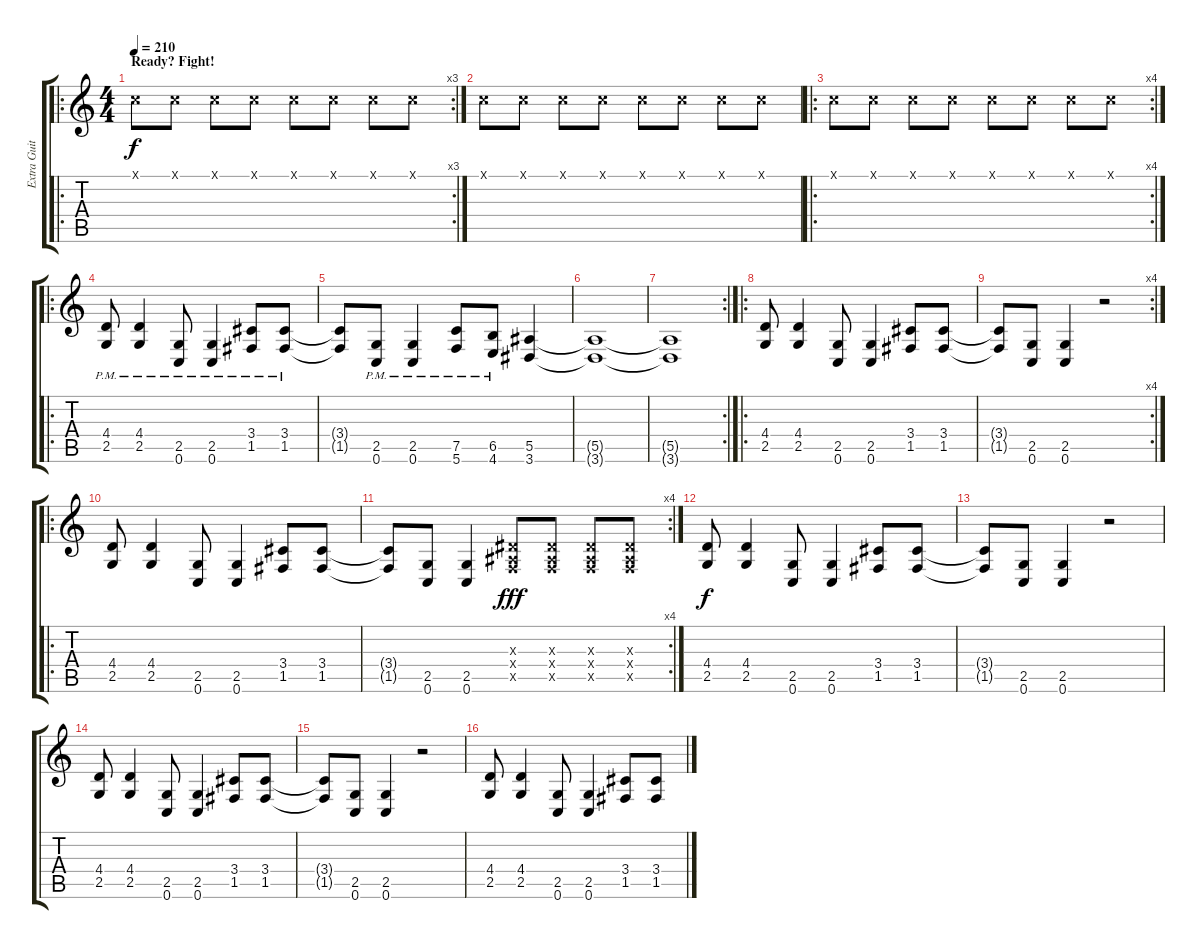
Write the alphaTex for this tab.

\track ("Extra Guitar" "Extra Guit") {instrument distortionguitar}
\staff {score tabs}
\tuning (C4 G3 Eb3 Bb2 F2 C2) {hide}
\ro
\rc 3
\ts (4 4)
\section ("" "Ready? Fight!")
\tempo 210
\clef g2
\ks c
0.1{x}.8{dy f instrument distortionguitar} 0.1{x}.8 0.1{x}.8 0.1{x}.8 0.1{x}.8 0.1{x}.8 0.1{x}.8 0.1{x}.8 |
0.1{x}.8 0.1{x}.8 0.1{x}.8 0.1{x}.8 0.1{x}.8 0.1{x}.8 0.1{x}.8 0.1{x}.8 |
\ro
\rc 4
0.1{x}.8 0.1{x}.8 0.1{x}.8 0.1{x}.8 0.1{x}.8 0.1{x}.8 0.1{x}.8 0.1{x}.8 |
\ro
(4.4{pm} 2.5{pm}).8 (4.4{pm} 2.5{pm}).4 (2.5{pm} 0.6{pm}).8 (2.5{pm} 0.6{pm}).4 (3.4{pm} 1.5{pm}).8 (3.4{pm} 1.5{pm}).8 |
(3.4{t} 1.5{t}).8 (2.5{pm} 0.6{pm}).8 (2.5{pm} 0.6{pm}).4 (7.5{pm} 5.6{pm}).8 (6.5{pm} 4.6{pm}).8 (5.5 3.6).4 |
(5.5{t} 3.6{t}).1 |
\rc 2
(5.5{t} 3.6{t}).1 |
\ro
(4.4 2.5).8 (4.4 2.5).4 (2.5 0.6).8 (2.5 0.6).4 (3.4 1.5).8 (3.4 1.5).8 |
\rc 4
(3.4{t} 1.5{t}).8 (2.5 0.6).8 (2.5 0.6).4 r.2 |
\ro
(4.4 2.5).8 (4.4 2.5).4 (2.5 0.6).8 (2.5 0.6).4 (3.4 1.5).8 (3.4 1.5).8 |
\rc 4
(3.4{t} 1.5{t}).8 (2.5 0.6).8 (2.5 0.6).4 (0.3{x} 0.4{x} 0.5{x}).8{dy fff} (0.3{x} 0.4{x} 0.5{x}).8 (0.3{x} 0.4{x} 0.5{x}).8 (0.3{x} 0.4{x} 0.5{x}).8 |
(4.4 2.5).8{dy f} (4.4 2.5).4 (2.5 0.6).8 (2.5 0.6).4 (3.4 1.5).8 (3.4 1.5).8 |
(3.4{t} 1.5{t}).8 (2.5 0.6).8 (2.5 0.6).4 r.2 |
(4.4 2.5).8 (4.4 2.5).4 (2.5 0.6).8 (2.5 0.6).4 (3.4 1.5).8 (3.4 1.5).8 |
(3.4{t} 1.5{t}).8 (2.5 0.6).8 (2.5 0.6).4 r.2 |
(4.4 2.5).8 (4.4 2.5).4 (2.5 0.6).8 (2.5 0.6).4 (3.4 1.5).8 (3.4 1.5).8
